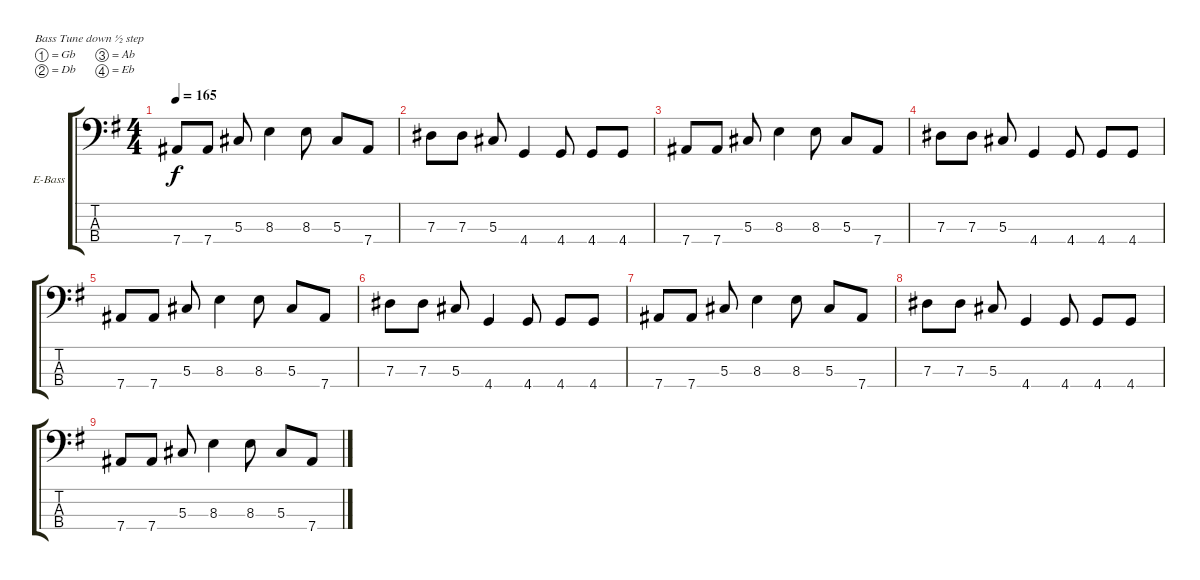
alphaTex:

\defaultSystemsLayout 4
\bracketExtendMode groupsimilarinstruments
\firstSystemTrackNameOrientation horizontal
\otherSystemsTrackNameOrientation horizontal
\track ("Electric Bass" "E-Bass") {instrument electricbassfinger}
\staff {score tabs}
\tuning (Gb2 Db2 Ab1 Eb1)
\ts (4 4)
\tempo 165
\clef f4
\scale
1.05549
\ks g
7.4.8{dy f} 7.4.8 5.3.8 8.3.4 8.3.8 5.3.8 7.4.8 |
\scale
0.944515 7.3.8 7.3.8 5.3.8 4.4.4 4.4.8 4.4.8 4.4.8 |
\scale
1.05549 7.4.8 7.4.8 5.3.8 8.3.4 8.3.8 5.3.8 7.4.8 |
\scale
0.944515 7.3.8 7.3.8 5.3.8 4.4.4 4.4.8 4.4.8 4.4.8 |
\scale
1.05549 7.4.8 7.4.8 5.3.8 8.3.4 8.3.8 5.3.8 7.4.8 |
\scale
0.944515 7.3.8 7.3.8 5.3.8 4.4.4 4.4.8 4.4.8 4.4.8 |
\scale
1.05549 7.4.8 7.4.8 5.3.8 8.3.4 8.3.8 5.3.8 7.4.8 |
\scale
0.944515 7.3.8 7.3.8 5.3.8 4.4.4 4.4.8 4.4.8 4.4.8 |
7.4.8 7.4.8 5.3.8 8.3.4 8.3.8 5.3.8 7.4.8
